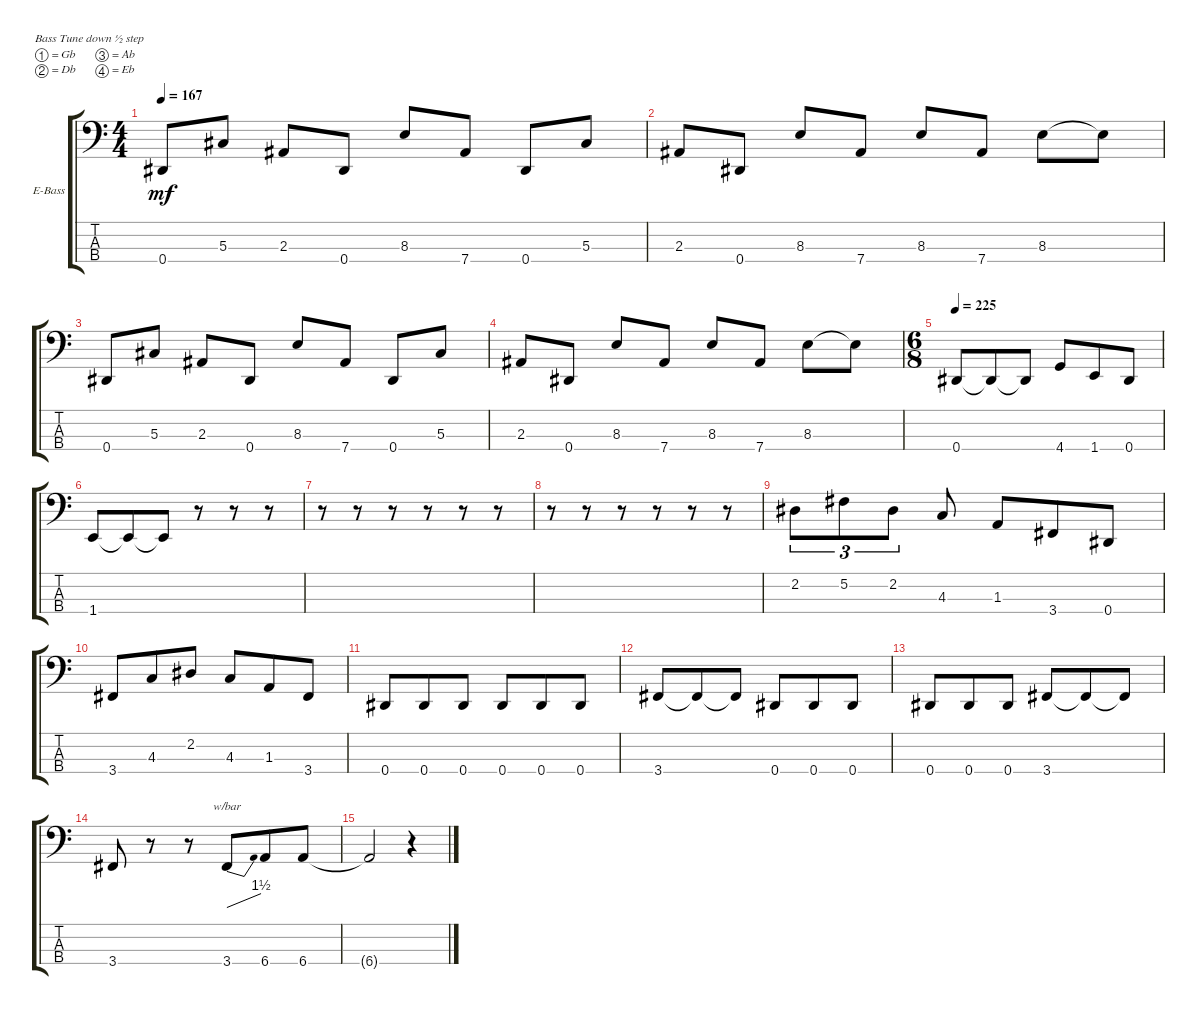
\bracketExtendMode groupsimilarinstruments
\firstSystemTrackNameOrientation horizontal
\otherSystemsTrackNameOrientation horizontal
\track ("Electric Bass" "E-Bass") {instrument electricbassfinger}
\staff {score tabs}
\tuning (Gb2 Db2 Ab1 Eb1)
\ts (4 4)
\tempo 167
\clef f4
\ks c
0.4.8{dy mf} 5.3.8 2.3.8 0.4.8 8.3.8 7.4.8 0.4.8 5.3.8 |
2.3.8 0.4.8 8.3.8 7.4.8 8.3.8 7.4.8 8.3.8 8.3{t}.8 |
0.4.8 5.3.8 2.3.8 0.4.8 8.3.8 7.4.8 0.4.8 5.3.8 |
2.3.8 0.4.8 8.3.8 7.4.8 8.3.8 7.4.8 8.3.8 8.3{t}.8 |
\ts (6 8)
\tempo 225
0.4.8 0.4{t}.8 0.4{t}.8 4.4.8 1.4.8 0.4.8 |
1.4.8 1.4{t}.8 1.4{t}.8 r.8 r.8 r.8 |
r.8 r.8 r.8 r.8 r.8 r.8 |
r.8 r.8 r.8 r.8 r.8 r.8 |
2.2.8{tu (3 2)} 5.2.8{tu (3 2)} 2.2.8{tu (3 2)} 4.3.8 1.3.8 3.4.8 0.4.8 |
3.4.8 4.3.8 2.2.8 4.3.8 1.3.8 3.4.8 |
0.4.8 0.4.8 0.4.8 0.4.8 0.4.8 0.4.8 |
3.4.8 3.4{t}.8 3.4{t}.8 0.4.8 0.4.8 0.4.8 |
0.4.8 0.4.8 0.4.8 3.4.8 3.4{t}.8 3.4{t}.8 |
3.4.8 r.8 r.8 3.4.8{tbe (dive default 47.4 0 58.8 6)} 6.4.8 6.4.8 |
6.4{t}.2 r.4
